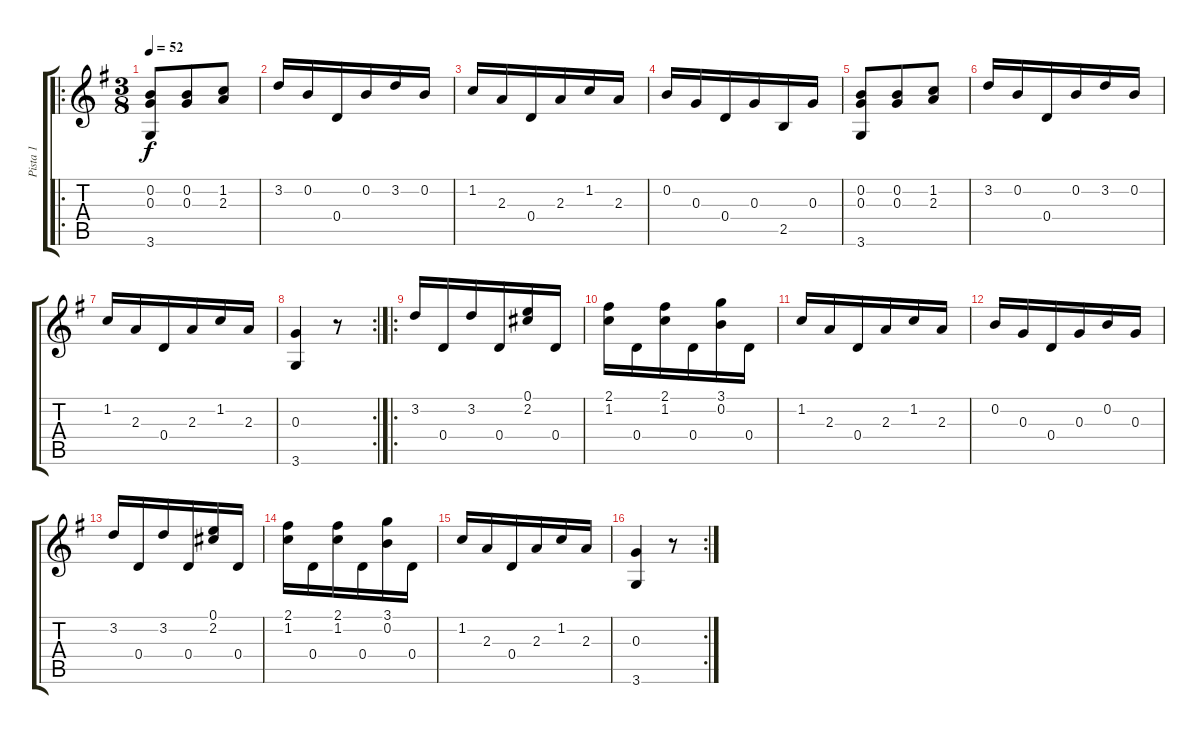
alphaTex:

\track ("Pista 1" "Pista 1") {instrument acousticguitarnylon}
\staff {score tabs}
\tuning (E4 B3 G3 D3 A2 E2) {hide}
\ro
\ts (3 8)
\tempo 52
\clef g2
\ks g
(0.2 0.3 3.6).8{dy f} (0.2 0.3).8 (1.2 2.3).8 |
3.2.16 0.2.16{beam merge} 0.4.16 0.2.16{beam merge} 3.2.16 0.2.16 |
1.2.16 2.3.16{beam merge} 0.4.16 2.3.16{beam merge} 1.2.16 2.3.16 |
0.2.16 0.3.16{beam merge} 0.4.16 0.3.16{beam merge} 2.5.16 0.3.16 |
(0.2 0.3 3.6).8 (0.2 0.3).8 (1.2 2.3).8 |
3.2.16 0.2.16{beam merge} 0.4.16 0.2.16{beam merge} 3.2.16 0.2.16 |
1.2.16 2.3.16{beam merge} 0.4.16 2.3.16{beam merge} 1.2.16 2.3.16 |
\rc 2
(0.3 3.6).4 r.8 |
\ro
3.2.16 0.4.16{beam merge} 3.2.16 0.4.16{beam merge} (0.1 2.2).16 0.4.16 |
(2.1 1.2).16 0.4.16{beam merge} (2.1 1.2).16 0.4.16{beam merge} (3.1 0.2).16 0.4.16 |
1.2.16 2.3.16{beam merge} 0.4.16 2.3.16{beam merge} 1.2.16 2.3.16 |
0.2.16 0.3.16{beam merge} 0.4.16 0.3.16{beam merge} 0.2.16 0.3.16 |
3.2.16 0.4.16{beam merge} 3.2.16 0.4.16{beam merge} (0.1 2.2).16 0.4.16 |
(2.1 1.2).16 0.4.16{beam merge} (2.1 1.2).16 0.4.16{beam merge} (3.1 0.2).16 0.4.16 |
1.2.16 2.3.16{beam merge} 0.4.16 2.3.16{beam merge} 1.2.16 2.3.16 |
\rc 2
(0.3 3.6).4 r.8
